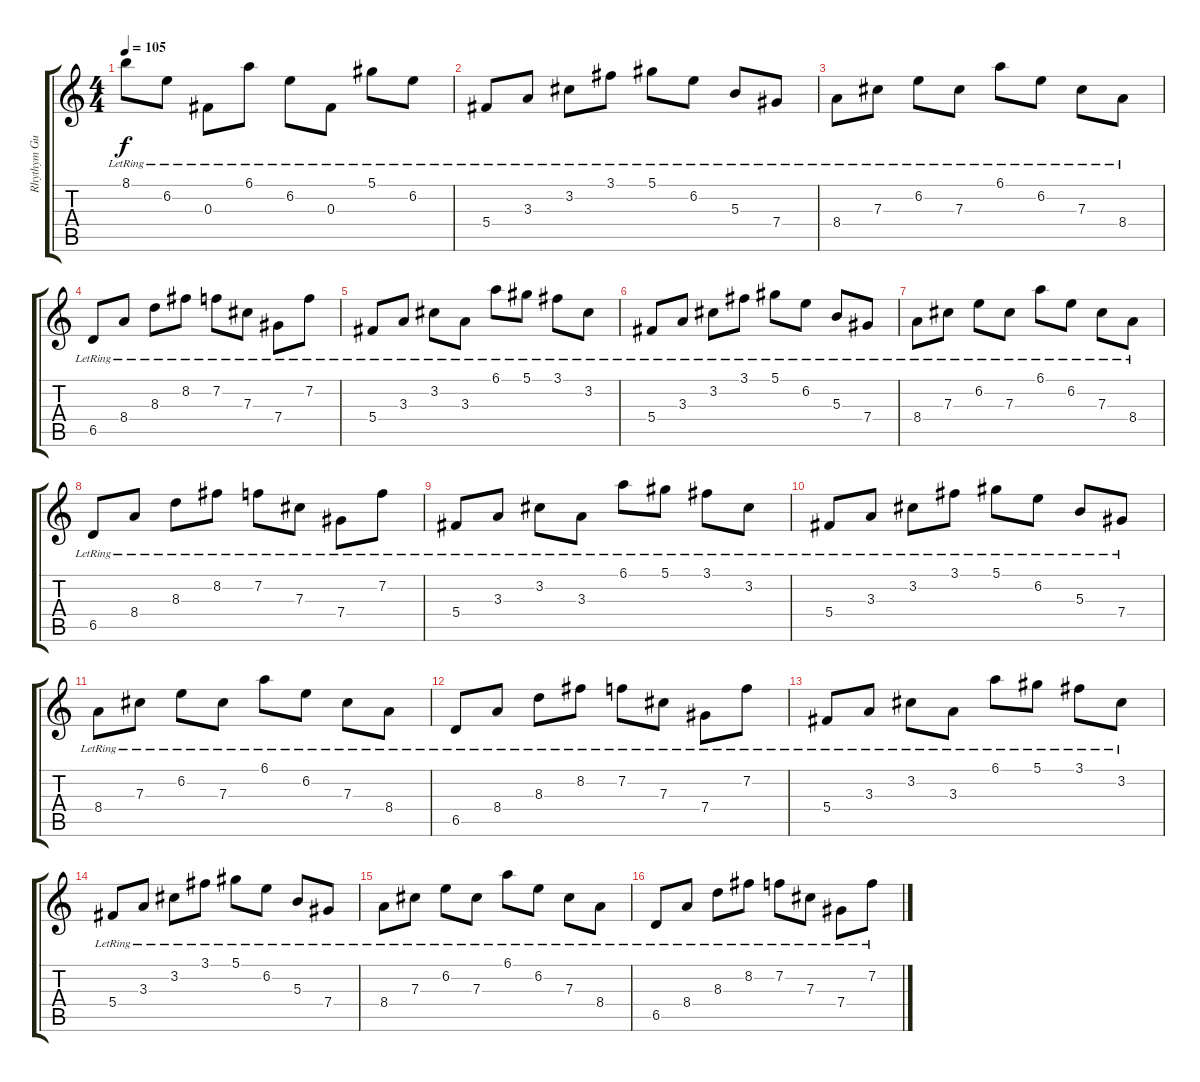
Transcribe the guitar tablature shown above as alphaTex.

\track ("Rhythym Guitar" "Rhythym Gu") {instrument acousticguitarsteel}
\staff {score tabs}
\tuning (Eb4 Bb3 Gb3 Db3 Ab2 Eb2) {hide}
\ts (4 4)
\tempo 105
\clef g2
\ks c
8.1{lr}.8{dy f} 6.2{lr}.8 0.3{lr}.8 6.1{lr}.8 6.2{lr}.8 0.3{lr}.8 5.1{lr}.8 6.2{lr}.8 |
5.4{lr}.8 3.3{lr}.8 3.2{lr}.8 3.1{lr}.8 5.1{lr}.8 6.2{lr}.8 5.3{lr}.8 7.4{lr}.8 |
8.4{lr}.8 7.3{lr}.8 6.2{lr}.8 7.3{lr}.8 6.1{lr}.8 6.2{lr}.8 7.3{lr}.8 8.4{lr}.8 |
6.5{lr}.8 8.4{lr}.8 8.3{lr}.8 8.2{lr}.8 7.2{lr}.8 7.3{lr}.8 7.4{lr}.8 7.2{lr}.8 |
5.4{lr}.8 3.3{lr}.8 3.2{lr}.8 3.3{lr}.8 6.1{lr}.8 5.1{lr}.8 3.1{lr}.8 3.2{lr}.8 |
5.4{lr}.8 3.3{lr}.8 3.2{lr}.8 3.1{lr}.8 5.1{lr}.8 6.2{lr}.8 5.3{lr}.8 7.4{lr}.8 |
8.4{lr}.8 7.3{lr}.8 6.2{lr}.8 7.3{lr}.8 6.1{lr}.8 6.2{lr}.8 7.3{lr}.8 8.4{lr}.8 |
6.5{lr}.8 8.4{lr}.8 8.3{lr}.8 8.2{lr}.8 7.2{lr}.8 7.3{lr}.8 7.4{lr}.8 7.2{lr}.8 |
5.4{lr}.8 3.3{lr}.8 3.2{lr}.8 3.3{lr}.8 6.1{lr}.8 5.1{lr}.8 3.1{lr}.8 3.2{lr}.8 |
5.4{lr}.8 3.3{lr}.8 3.2{lr}.8 3.1{lr}.8 5.1{lr}.8 6.2{lr}.8 5.3{lr}.8 7.4{lr}.8 |
8.4{lr}.8 7.3{lr}.8 6.2{lr}.8 7.3{lr}.8 6.1{lr}.8 6.2{lr}.8 7.3{lr}.8 8.4{lr}.8 |
6.5{lr}.8 8.4{lr}.8 8.3{lr}.8 8.2{lr}.8 7.2{lr}.8 7.3{lr}.8 7.4{lr}.8 7.2{lr}.8 |
5.4{lr}.8 3.3{lr}.8 3.2{lr}.8 3.3{lr}.8 6.1{lr}.8 5.1{lr}.8 3.1{lr}.8 3.2{lr}.8 |
5.4{lr}.8 3.3{lr}.8 3.2{lr}.8 3.1{lr}.8 5.1{lr}.8 6.2{lr}.8 5.3{lr}.8 7.4{lr}.8 |
8.4{lr}.8 7.3{lr}.8 6.2{lr}.8 7.3{lr}.8 6.1{lr}.8 6.2{lr}.8 7.3{lr}.8 8.4{lr}.8 |
6.5{lr}.8 8.4{lr}.8 8.3{lr}.8 8.2{lr}.8 7.2{lr}.8 7.3{lr}.8 7.4{lr}.8 7.2{lr}.8
